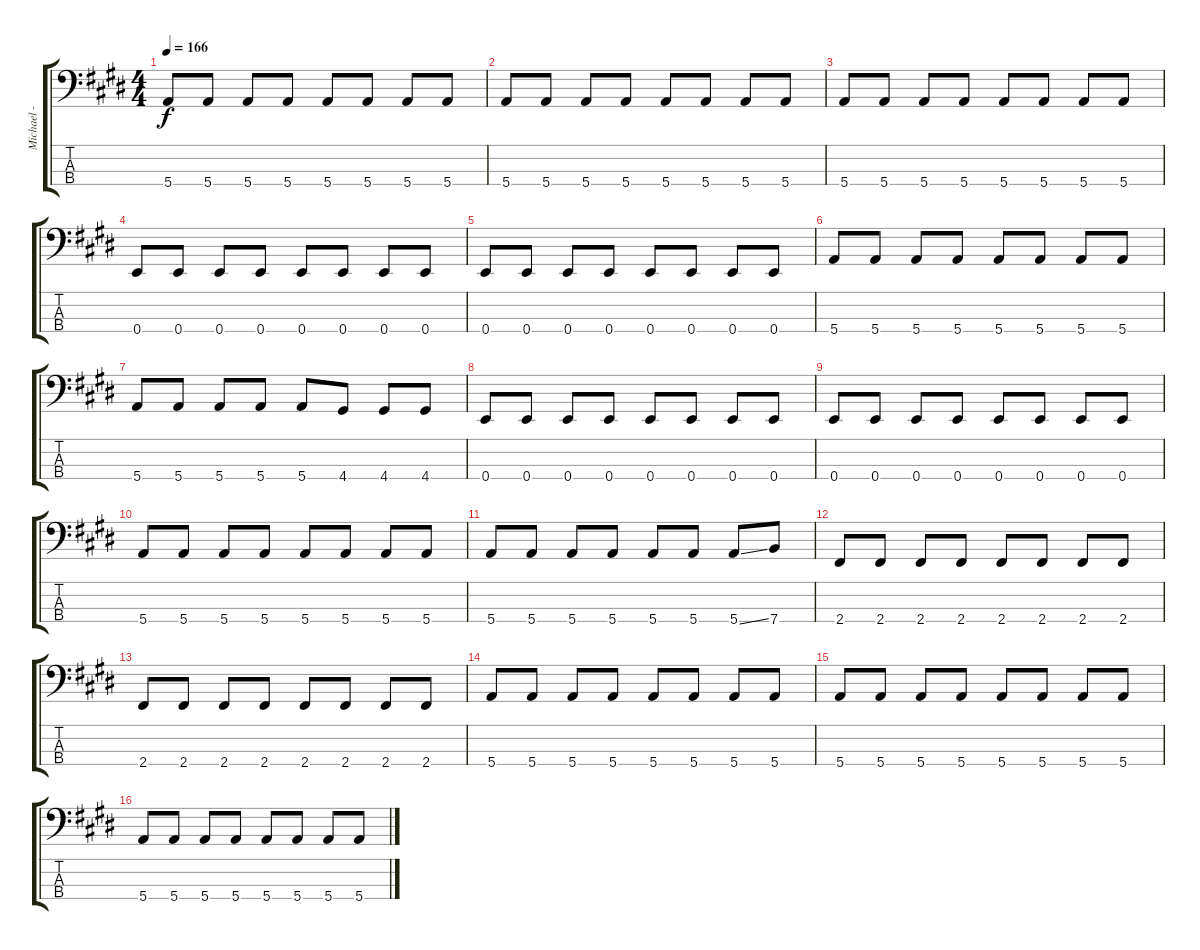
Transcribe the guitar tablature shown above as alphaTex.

\track ("Michael - Bass" "Michael - ") {instrument electricbassfinger}
\staff {score tabs}
\tuning (G2 D2 A1 E1) {hide}
\ts (4 4)
\tempo 166
\clef f4
\ks e
5.4.8{dy f} 5.4.8 5.4.8 5.4.8 5.4.8 5.4.8 5.4.8 5.4.8 |
5.4.8 5.4.8 5.4.8 5.4.8 5.4.8 5.4.8 5.4.8 5.4.8 |
5.4.8 5.4.8 5.4.8 5.4.8 5.4.8 5.4.8 5.4.8 5.4.8 |
0.4.8 0.4.8 0.4.8 0.4.8 0.4.8 0.4.8 0.4.8 0.4.8 |
0.4.8 0.4.8 0.4.8 0.4.8 0.4.8 0.4.8 0.4.8 0.4.8 |
5.4.8 5.4.8 5.4.8 5.4.8 5.4.8 5.4.8 5.4.8 5.4.8 |
5.4.8 5.4.8 5.4.8 5.4.8 5.4.8 4.4.8 4.4.8 4.4.8 |
0.4.8 0.4.8 0.4.8 0.4.8 0.4.8 0.4.8 0.4.8 0.4.8 |
0.4.8 0.4.8 0.4.8 0.4.8 0.4.8 0.4.8 0.4.8 0.4.8 |
5.4.8 5.4.8 5.4.8 5.4.8 5.4.8 5.4.8 5.4.8 5.4.8 |
5.4.8 5.4.8 5.4.8 5.4.8 5.4.8 5.4.8 5.4{ss}.8 7.4.8 |
2.4.8 2.4.8 2.4.8 2.4.8 2.4.8 2.4.8 2.4.8 2.4.8 |
2.4.8 2.4.8 2.4.8 2.4.8 2.4.8 2.4.8 2.4.8 2.4.8 |
5.4.8 5.4.8 5.4.8 5.4.8 5.4.8 5.4.8 5.4.8 5.4.8 |
5.4.8 5.4.8 5.4.8 5.4.8 5.4.8 5.4.8 5.4.8 5.4.8 |
5.4.8 5.4.8 5.4.8 5.4.8 5.4.8 5.4.8 5.4.8 5.4.8
